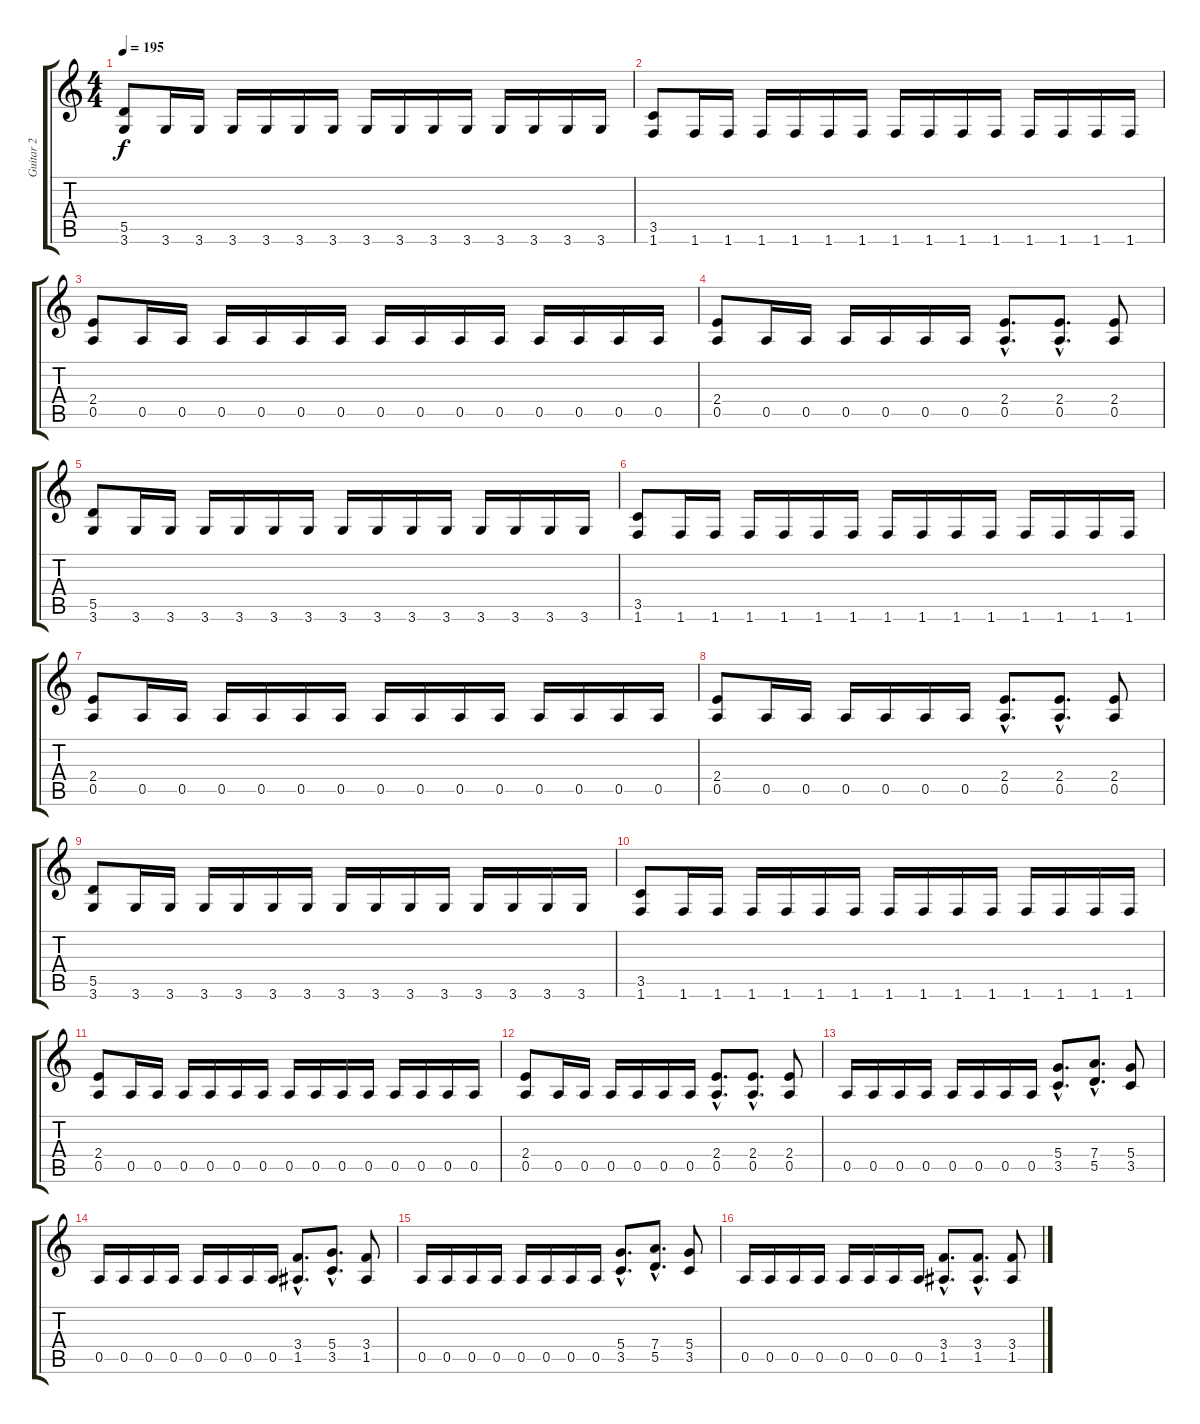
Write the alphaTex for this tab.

\track ("Guitar 2" "Guitar 2") {instrument overdrivenguitar}
\staff {score tabs}
\tuning (E4 B3 G3 D3 A2 E2) {hide}
\ts (4 4)
\tempo 195
\clef g2
\ks c
(5.5 3.6).8{dy f} 3.6.16 3.6.16 3.6.16 3.6.16 3.6.16 3.6.16 3.6.16 3.6.16 3.6.16 3.6.16 3.6.16 3.6.16 3.6.16 3.6.16 |
(3.5 1.6).8 1.6.16 1.6.16 1.6.16 1.6.16 1.6.16 1.6.16 1.6.16 1.6.16 1.6.16 1.6.16 1.6.16 1.6.16 1.6.16 1.6.16 |
(2.4 0.5).8 0.5.16 0.5.16 0.5.16 0.5.16 0.5.16 0.5.16 0.5.16 0.5.16 0.5.16 0.5.16 0.5.16 0.5.16 0.5.16 0.5.16 |
(2.4 0.5).8 0.5.16 0.5.16 0.5.16 0.5.16 0.5.16 0.5.16 (2.4{hac} 0.5{hac}).8{d} (2.4{hac} 0.5{hac}).8{d} (2.4 0.5).8 |
(5.5 3.6).8 3.6.16 3.6.16 3.6.16 3.6.16 3.6.16 3.6.16 3.6.16 3.6.16 3.6.16 3.6.16 3.6.16 3.6.16 3.6.16 3.6.16 |
(3.5 1.6).8 1.6.16 1.6.16 1.6.16 1.6.16 1.6.16 1.6.16 1.6.16 1.6.16 1.6.16 1.6.16 1.6.16 1.6.16 1.6.16 1.6.16 |
(2.4 0.5).8 0.5.16 0.5.16 0.5.16 0.5.16 0.5.16 0.5.16 0.5.16 0.5.16 0.5.16 0.5.16 0.5.16 0.5.16 0.5.16 0.5.16 |
(2.4 0.5).8 0.5.16 0.5.16 0.5.16 0.5.16 0.5.16 0.5.16 (2.4{hac} 0.5{hac}).8{d} (2.4{hac} 0.5{hac}).8{d} (2.4 0.5).8 |
(5.5 3.6).8 3.6.16 3.6.16 3.6.16 3.6.16 3.6.16 3.6.16 3.6.16 3.6.16 3.6.16 3.6.16 3.6.16 3.6.16 3.6.16 3.6.16 |
(3.5 1.6).8 1.6.16 1.6.16 1.6.16 1.6.16 1.6.16 1.6.16 1.6.16 1.6.16 1.6.16 1.6.16 1.6.16 1.6.16 1.6.16 1.6.16 |
(2.4 0.5).8 0.5.16 0.5.16 0.5.16 0.5.16 0.5.16 0.5.16 0.5.16 0.5.16 0.5.16 0.5.16 0.5.16 0.5.16 0.5.16 0.5.16 |
(2.4 0.5).8 0.5.16 0.5.16 0.5.16 0.5.16 0.5.16 0.5.16 (2.4{hac} 0.5{hac}).8{d} (2.4{hac} 0.5{hac}).8{d} (2.4 0.5).8 |
0.5.16 0.5.16 0.5.16 0.5.16 0.5.16 0.5.16 0.5.16 0.5.16 (5.4{hac} 3.5{hac}).8{d} (7.4{hac} 5.5{hac}).8{d} (5.4 3.5).8 |
0.5.16 0.5.16 0.5.16 0.5.16 0.5.16 0.5.16 0.5.16 0.5.16 (3.4{hac} 1.5{hac}).8{d} (5.4{hac} 3.5{hac}).8{d} (3.4 1.5).8 |
0.5.16 0.5.16 0.5.16 0.5.16 0.5.16 0.5.16 0.5.16 0.5.16 (5.4{hac} 3.5{hac}).8{d} (7.4{hac} 5.5{hac}).8{d} (5.4 3.5).8 |
0.5.16 0.5.16 0.5.16 0.5.16 0.5.16 0.5.16 0.5.16 0.5.16 (3.4{hac} 1.5{hac}).8{d} (3.4{hac} 1.5{hac}).8{d} (3.4 1.5).8
